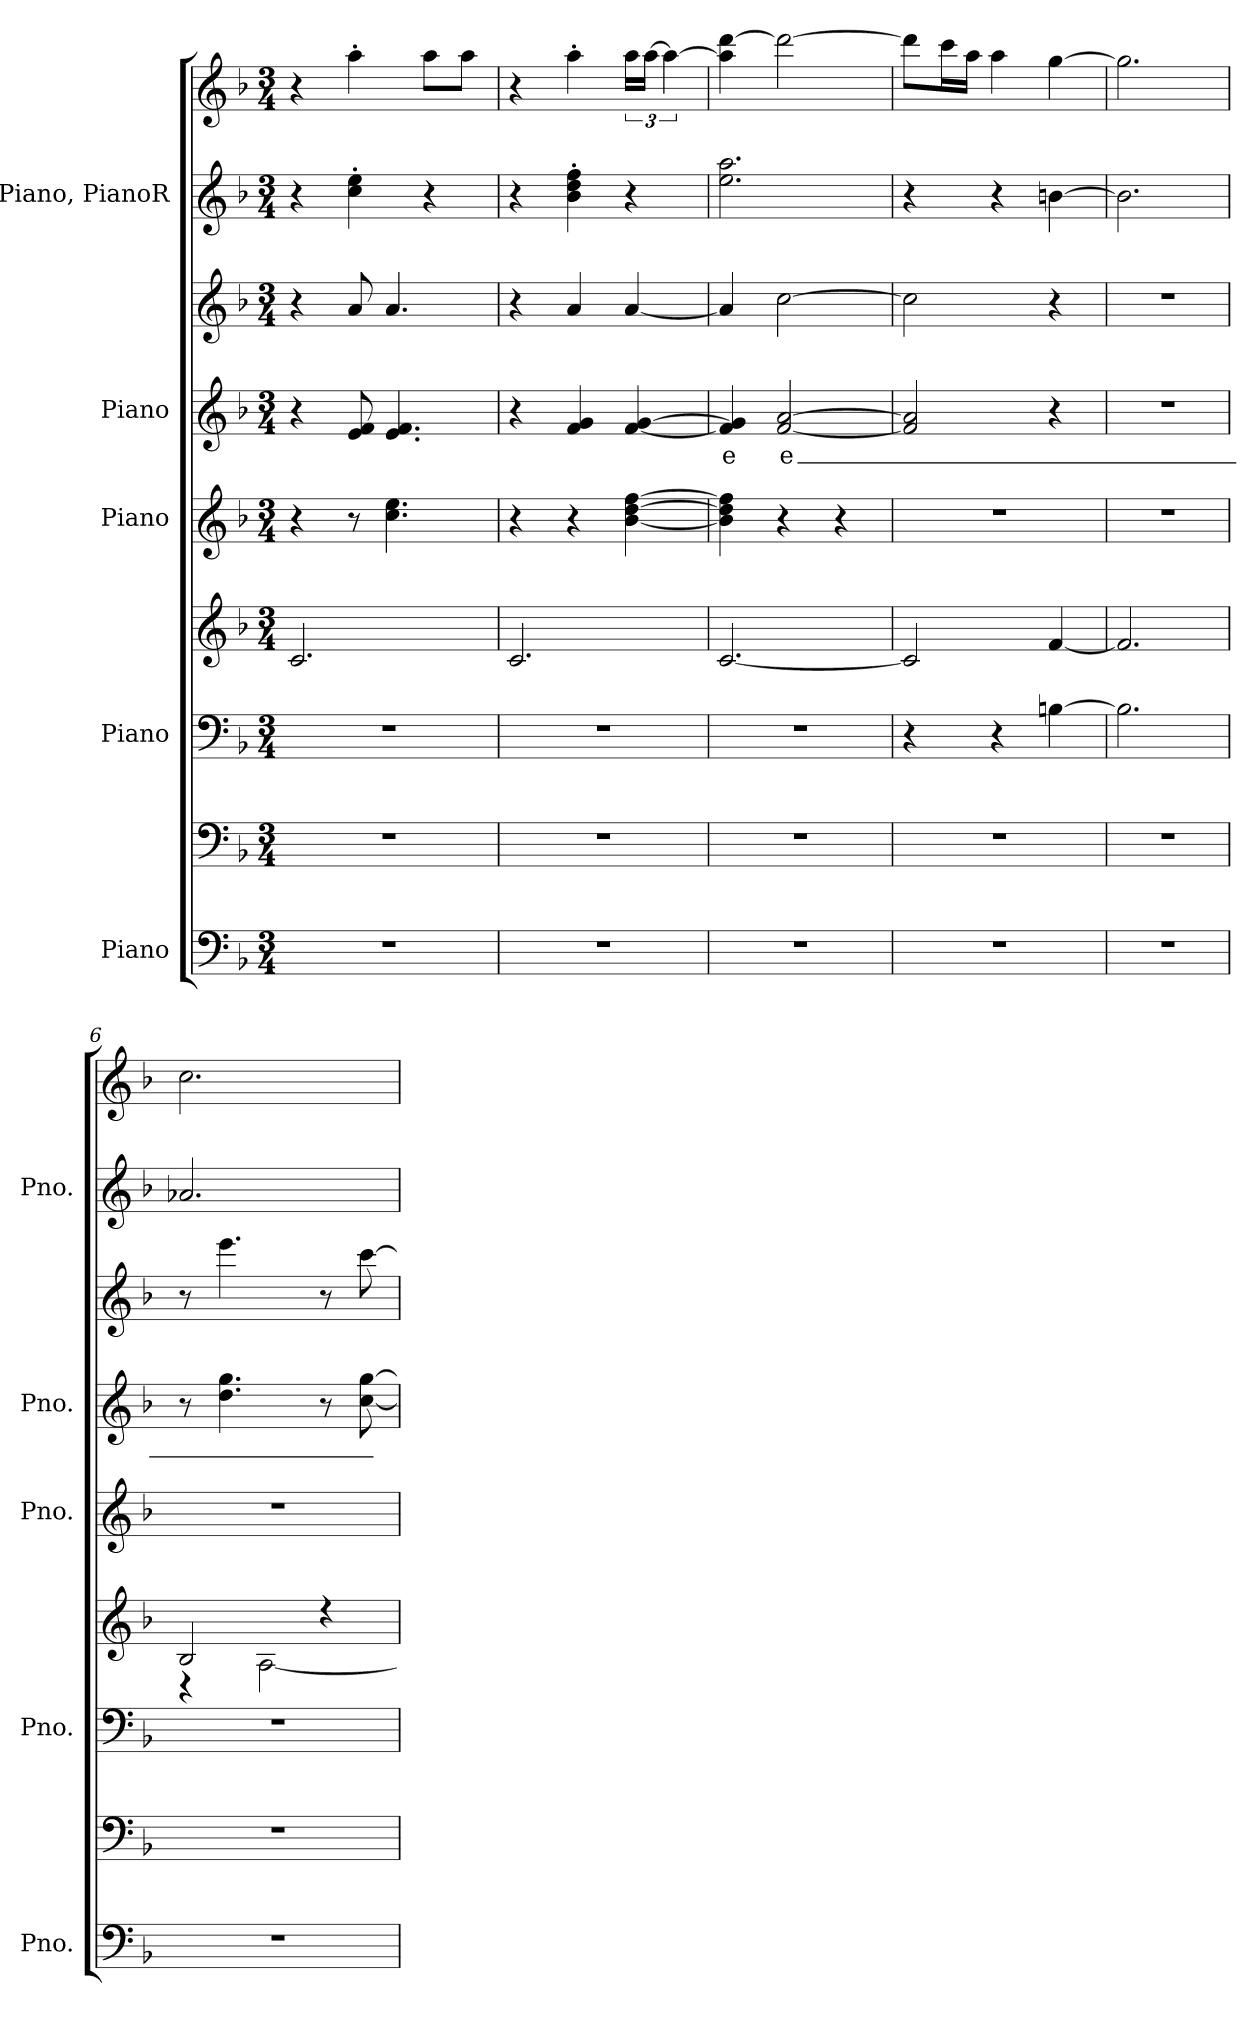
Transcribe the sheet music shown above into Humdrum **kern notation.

**kern	**kern	**kern	**kern	**kern	**kern	**text	**kern	**kern	**kern
*part5	*part5	*part4	*part4	*part3	*part2	*part2	*part2	*part1	*part1
*staff9	*staff8	*staff7	*staff6	*staff5	*staff4	*staff4	*staff3	*staff2	*staff1
*I"Piano	*	*I"Piano	*	*I"Piano	*I"Piano	*	*	*I"Piano, PianoR	*
*I'Pno.	*	*I'Pno.	*	*I'Pno.	*I'Pno.	*	*	*I'Pno.	*
*clefF4	*clefF4	*clefF4	*clefG2	*clefG2	*clefG2	*	*clefG2	*clefG2	*clefG2
*k[b-]	*k[b-]	*k[b-]	*k[b-]	*k[b-]	*k[b-]	*	*k[b-]	*k[b-]	*k[b-]
*M3/4	*M3/4	*M3/4	*M3/4	*M3/4	*M3/4	*	*M3/4	*M3/4	*M3/4
*MM120	*MM120	*MM120	*MM120	*MM120	*MM120	*	*MM120	*MM120	*MM120
=1	=1	=1	=1	=1	=1	=1	=1	=1	=1
2.r	2.r	2.r	2.c/	4r	4r	.	4r	4r	4r
.	.	.	.	8r	8e/ 8f/	.	8a/	4cc\' 4ee\'	4aa'\
.	.	.	.	4.cc\ 4.ee\	4.e/ 4.f/	.	4.a/	.	.
.	.	.	.	.	.	.	.	4r	8aa\L
.	.	.	.	.	.	.	.	.	8aa\J
=2	=2	=2	=2	=2	=2	=2	=2	=2	=2
2.r	2.r	2.r	2.c/	4r	4r	.	4r	4r	4r
.	.	.	.	4r	4f/ 4g/	.	4a/	4b-\' 4dd\' 4ff\'	4aa'\
.	.	.	.	[4b-\ [4dd\ [4ff\	[4f/ [4g/	.	[4a/	4r	24aa\LL
.	.	.	.	.	.	.	.	.	[24aa\JJ
.	.	.	.	.	.	.	.	.	6aa\_
=3	=3	=3	=3	=3	=3	=3	=3	=3	=3
!	!	!	!	!	!	!LO:LY:b	!	!	!
2.r	2.r	2.r	[2.c/	4b-\] 4dd\] 4ff\]	4f/] 4g/]	e_	4a/]	2.ee\ 2.aa\	4aa\] [4ddd\
!	!	!	!	!	!	!LO:LY:b	!	!	!
.	.	.	.	4r	[2f/ [2a/	e_	[2cc\	.	2ddd\_
.	.	.	.	4r	.	.	.	.	.
=4	=4	=4	=4	=4	=4	=4	=4	=4	=4
2.r	2.r	4r	2c/]	2.r	2f/] 2a/]	.	2cc\]	4r	8ddd\L]
.	.	.	.	.	.	.	.	.	16ccc\L
.	.	.	.	.	.	.	.	.	16aa\JJ
.	.	4r	.	.	.	.	.	4r	4aa\
.	.	[4Bn\	[4f/	.	4r	.	4r	[4bn\	[4gg\
=5	=5	=5	=5	=5	=5	=5	=5	=5	=5
2.r	2.r	2.B\]	2.f/]	2.r	2.r	.	2.r	2.b\]	2.gg\]
=6	=6	=6	=6	=6	=6	=6	=6	=6	=6
*	*	*	*^	*	*	*	*	*	*
2.r	2.r	2.r	2B-/	4r	2.r	8r	.	8r	2.a-X/	2.cc\
.	.	.	.	.	.	4.dd\ 4.gg\	.	4.eee\	.	.
.	.	.	.	[2A\	.	.	.	.	.	.
.	.	.	4r	.	.	8r	.	8r	.	.
.	.	.	.	.	.	[8cc\ [8gg\	.	[8ccc\	.	.
*	*	*	*v	*v	*	*	*	*	*	*
=	=	=	=	=	=	=	=	=	=
*-	*-	*-	*-	*-	*-	*-	*-	*-	*-
